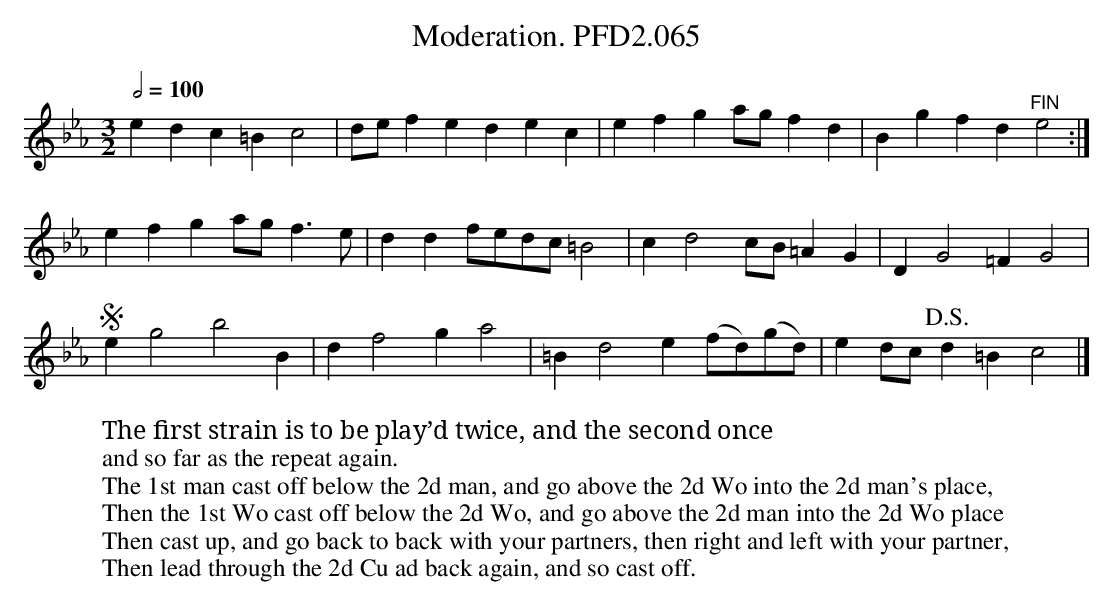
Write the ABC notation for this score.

X:1
T:Moderation. PFD2.065
M:3/2
L:1/4
Q:1/2=100
W:The first strain is to be play’d twice, and the second once
W:and so far as the repeat again.
W:The 1st man cast off below the 2d man, and go above the 2d Wo into the 2d man's place,
W:Then the 1st Wo cast off below the 2d Wo, and go above the 2d man into the 2d Wo place
W:Then cast up, and go back to back with your partners, then right and left with your partner,
W:Then lead through the 2d Cu ad back again, and so cast off.
K:Cm
ed c=B c2|d/e/f ed ec|ef ga/g/ fd|Bg fd "^FIN"e2:|
ef ga/g/ f>e|dd f/e/d/c/ =B2|cd2c/B/ =AG|DG2=FG2|
!segno!eg2 b2B|df2ga2|=Bd2e (f/d/)(g/d/)|ed/c/ !D.S.!d=B c2|]
